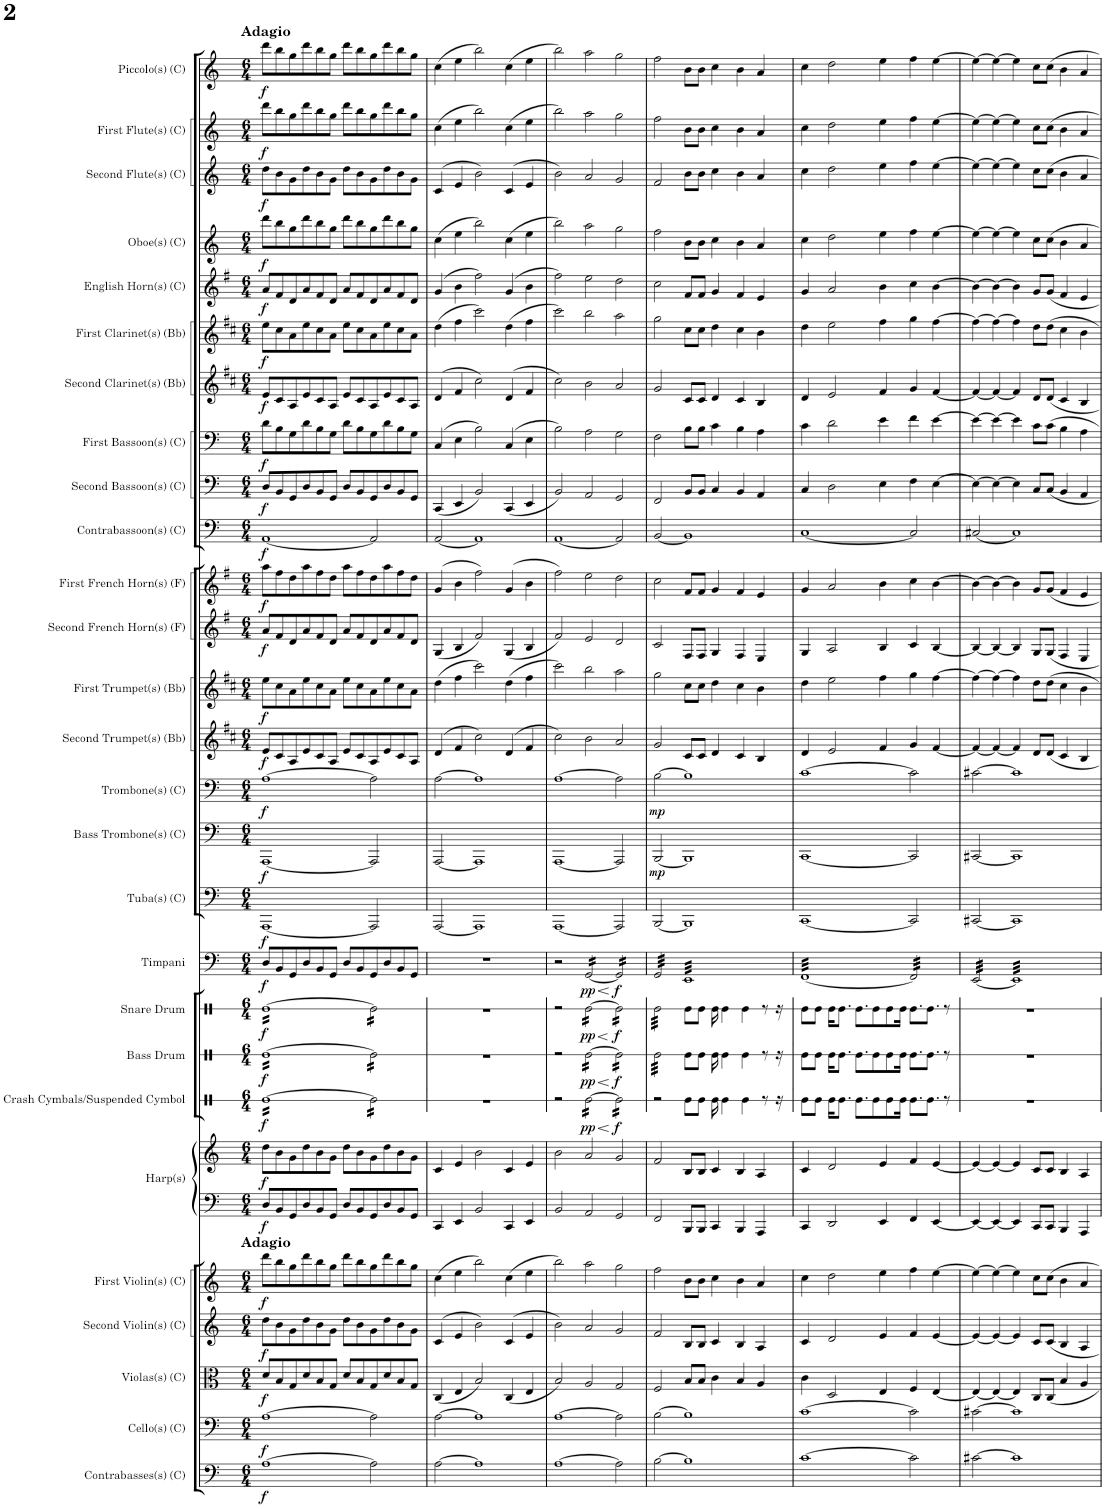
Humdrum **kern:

**kern	**dynam	**kern	**dynam	**kern	**dynam	**kern	**dynam	**kern	**dynam	**kern	**kern	**dynam	**kern	**dynam	**kern	**dynam	**kern	**dynam	**kern	**dynam	**kern	**dynam	**kern	**dynam	**kern	**dynam	**kern	**dynam	**kern	**dynam	**kern	**dynam	**kern	**dynam	**kern	**dynam	**kern	**dynam	**kern	**dynam	**kern	**dynam	**kern	**dynam	**kern	**dynam	**kern	**dynam	**kern	**dynam	**kern	**dynam	**kern	**dynam
*part27	*part27	*part26	*part26	*part25	*part25	*part24	*part24	*part23	*part23	*part22	*part22	*part22	*part21	*part21	*part20	*part20	*part19	*part19	*part18	*part18	*part17	*part17	*part16	*part16	*part15	*part15	*part14	*part14	*part13	*part13	*part12	*part12	*part11	*part11	*part10	*part10	*part9	*part9	*part8	*part8	*part7	*part7	*part6	*part6	*part5	*part5	*part4	*part4	*part3	*part3	*part2	*part2	*part1	*part1
*staff28	*staff28	*staff27	*staff27	*staff26	*staff26	*staff25	*staff25	*staff24	*staff24	*staff23	*staff22	*staff22/23	*staff21	*staff21	*staff20	*staff20	*staff19	*staff19	*staff18	*staff18	*staff17	*staff17	*staff16	*staff16	*staff15	*staff15	*staff14	*staff14	*staff13	*staff13	*staff12	*staff12	*staff11	*staff11	*staff10	*staff10	*staff9	*staff9	*staff8	*staff8	*staff7	*staff7	*staff6	*staff6	*staff5	*staff5	*staff4	*staff4	*staff3	*staff3	*staff2	*staff2	*staff1	*staff1
*I"Contrabasses(s) (C)	*	*I"Cello(s) (C)	*	*I"Violas(s) (C)	*	*I"Second Violin(s) (C)	*	*I"First Violin(s) (C)	*	*I"Harp(s)	*	*	*I"Crash Cymbals/Suspended Cymbol	*	*I"Bass Drum	*	*I"Snare Drum	*	*I"Timpani	*	*I"Tuba(s) (C)	*	*I"Bass Trombone(s) (C)	*	*I"Trombone(s) (C)	*	*I"Second Trumpet(s) (Bb)	*	*I"First Trumpet(s) (Bb)	*	*I"Second French Horn(s) (F)	*	*I"First French Horn(s) (F)	*	*I"Contrabassoon(s) (C)	*	*I"Second Bassoon(s) (C)	*	*I"First Bassoon(s) (C)	*	*I"Second Clarinet(s) (Bb)	*	*I"First Clarinet(s) (Bb)	*	*I"English Horn(s) (C)	*	*I"Oboe(s) (C)	*	*I"Second Flute(s) (C)	*	*I"First Flute(s) (C)	*	*I"Piccolo(s) (C)	*
*I'Ctrabss.	*	*I'Cllo.	*	*I'Vla.	*	*I'Snd. Vln.	*	*I'Fst. Vln.	*	*I'Hrp.	*	*	*I'Cmbls.	*	*I'Bss. Drm.	*	*I'Snr. Drm.	*	*I'Tmpni.	*	*I'Tba.	*	*I'Bss. Trmb.	*	*I'Trmb.	*	*I'Snd. Tmpt.	*	*I'Fst. Tmpt.	*	*I'Snd. F Hn.	*	*I'Fst. F Hn.	*	*I'Cbsn.	*	*I'Snd Bssn.	*	*I'Fst. Bssn.	*	*I'Snd. Clar.	*	*I'Fst. Clar.	*	*I'Eng. Hn.	*	*I'Obo.	*	*I'Snd. Flt.	*	*I'Fst. Flt.	*	*I'Picc.	*
*	*	*	*	*	*	*	*	*	*	*	*	*	*stria1	*	*stria1	*	*stria1	*	*	*	*	*	*	*	*	*	*	*	*	*	*	*	*	*	*	*	*	*	*	*	*	*	*	*	*	*	*	*	*	*	*	*	*	*
*clefF4	*	*clefF4	*	*clefC3	*	*clefG2	*	*clefG2	*	*clefF4	*clefG2	*	*clefX	*	*clefX	*	*clefX	*	*clefF4	*	*clefF4	*	*clefF4	*	*clefF4	*	*clefG2	*	*clefG2	*	*clefG2	*	*clefG2	*	*clefF4	*	*clefF4	*	*clefF4	*	*clefG2	*	*clefG2	*	*clefG2	*	*clefG2	*	*clefG2	*	*clefG2	*	*clefG2	*
*Trd7c12	*	*	*	*	*	*	*	*	*	*	*	*	*	*	*	*	*	*	*	*	*	*	*	*	*	*	*Trd1c2	*	*Trd1c2	*	*Trd4c7	*	*Trd4c7	*	*Trd7c12	*	*	*	*	*	*Trd1c2	*	*Trd1c2	*	*Trd4c7	*	*	*	*	*	*	*	*Trd-7c-12	*
*k[]	*	*k[]	*	*k[]	*	*k[]	*	*k[]	*	*k[]	*k[]	*	*k[]	*	*k[]	*	*k[]	*	*k[]	*	*k[]	*	*k[]	*	*k[]	*	*k[f#c#]	*	*k[f#c#]	*	*k[f#]	*	*k[f#]	*	*k[]	*	*k[]	*	*k[]	*	*k[f#c#]	*	*k[f#c#]	*	*k[f#]	*	*k[]	*	*k[]	*	*k[]	*	*k[]	*
*M6/4	*	*M6/4	*	*M6/4	*	*M6/4	*	*M6/4	*	*M6/4	*M6/4	*	*M6/4	*	*M6/4	*	*M6/4	*	*M6/4	*	*M6/4	*	*M6/4	*	*M6/4	*	*M6/4	*	*M6/4	*	*M6/4	*	*M6/4	*	*M6/4	*	*M6/4	*	*M6/4	*	*M6/4	*	*M6/4	*	*M6/4	*	*M6/4	*	*M6/4	*	*M6/4	*	*M6/4	*
=1	=1	=1	=1	=1	=1	=1	=1	=1	=1	=1	=1	=1	=1	=1	=1	=1	=1	=1	=1	=1	=1	=1	=1	=1	=1	=1	=1	=1	=1	=1	=1	=1	=1	=1	=1	=1	=1	=1	=1	=1	=1	=1	=1	=1	=1	=1	=1	=1	=1	=1	=1	=1	=1	=1
!	!	!	!	!	!	!	!	!	!	!	!	!	!	!	!	!	!	!	!	!	!	!	!	!	!	!	!	!	!	!	!	!	!	!	!	!	!	!	!	!	!	!	!	!	!	!	!	!	!	!	!	!	!LO:TX:a:B:t=Adagio	!
!	!	!	!	!	!	!	!	!LO:TX:a:B:t=Adagio	!	!	!	!	!	!	!	!	!	!	!	!	!	!	!	!	!	!	!	!	!	!	!	!	!	!	!	!	!	!	!	!	!	!	!	!	!	!	!	!	!	!	!	!	!	!
!	!LO:DY:b	!	!LO:DY:b	!	!LO:DY:b	!	!LO:DY:b	!	!LO:DY:b	!	!	!LO:DY:b=2	!	!	!	!	!	!	!	!	!	!	!	!	!	!	!	!	!	!	!	!	!	!	!	!	!	!	!	!	!	!	!	!	!	!	!	!	!	!	!	!	!	!
!	!	!	!	!	!	!	!	!	!	!	!	!LO:DY:n=1:b	!	!LO:DY:b	!	!LO:DY:b	!	!LO:DY:b	!	!LO:DY:b	!	!LO:DY:b	!	!LO:DY:b	!	!LO:DY:b	!	!LO:DY:b	!	!LO:DY:b	!	!LO:DY:b	!	!LO:DY:b	!	!LO:DY:b	!	!LO:DY:b	!	!LO:DY:b	!	!LO:DY:b	!	!LO:DY:b	!	!LO:DY:b	!	!LO:DY:b	!	!LO:DY:b	!	!LO:DY:b	!	!LO:DY:b
*	*	*	*	*	*	*	*	*	*	*	*	*	*tremolo	*	*	*	*	*	*	*	*	*	*	*	*	*	*	*	*	*	*	*	*	*	*	*	*	*	*	*	*	*	*	*	*	*	*	*	*	*	*	*	*	*
*	*	*	*	*	*	*	*	*	*	*	*	*	*	*	*tremolo	*	*	*	*	*	*	*	*	*	*	*	*	*	*	*	*	*	*	*	*	*	*	*	*	*	*	*	*	*	*	*	*	*	*	*	*	*	*	*
*	*	*	*	*	*	*	*	*	*	*	*	*	*	*	*	*	*tremolo	*	*	*	*	*	*	*	*	*	*	*	*	*	*	*	*	*	*	*	*	*	*	*	*	*	*	*	*	*	*	*	*	*	*	*	*	*
[1A	f	[1A	f	8d/L	f	8dd\L	f	8ddd\L	f	8D/L	8dd\L	f f	[16ReLL	f	[16ReLL	f	[16ReLL	f	8D/L	f	[1AAA	f	[1AAA	f	[1A	f	8e/L	f	8ee\L	f	8a/L	f	8aa\L	f	[1AA	f	8D/L	f	8d\L	f	8e/L	f	8ee\L	f	8a/L	f	8ddd\L	f	8dd\L	f	8ddd\L	f	8ddd\L	f
.	.	.	.	.	.	.	.	.	.	.	.	.	16Re	.	16Re	.	16Re	.	.	.	.	.	.	.	.	.	.	.	.	.	.	.	.	.	.	.	.	.	.	.	.	.	.	.	.	.	.	.	.	.	.	.	.	.
.	.	.	.	8B/	.	8b\	.	8bb\	.	8BB/	8b\	.	16Re	.	16Re	.	16Re	.	8BB/	.	.	.	.	.	.	.	8c#/	.	8cc#\	.	8f#/	.	8ff#\	.	.	.	8BB/	.	8B\	.	8c#/	.	8cc#\	.	8f#/	.	8bb\	.	8b\	.	8bb\	.	8bb\	.
.	.	.	.	.	.	.	.	.	.	.	.	.	16Re	.	16Re	.	16Re	.	.	.	.	.	.	.	.	.	.	.	.	.	.	.	.	.	.	.	.	.	.	.	.	.	.	.	.	.	.	.	.	.	.	.	.	.
.	.	.	.	8G/	.	8g\	.	8gg\	.	8GG/	8g\	.	16Re	.	16Re	.	16Re	.	8GG/	.	.	.	.	.	.	.	8A/	.	8a\	.	8d/	.	8dd\	.	.	.	8GG/	.	8G\	.	8A/	.	8a\	.	8d/	.	8gg\	.	8g\	.	8gg\	.	8gg\	.
.	.	.	.	.	.	.	.	.	.	.	.	.	16Re	.	16Re	.	16Re	.	.	.	.	.	.	.	.	.	.	.	.	.	.	.	.	.	.	.	.	.	.	.	.	.	.	.	.	.	.	.	.	.	.	.	.	.
.	.	.	.	8d/	.	8dd\	.	8ddd\	.	8D/	8dd\	.	16Re	.	16Re	.	16Re	.	8D/	.	.	.	.	.	.	.	8e/	.	8ee\	.	8a/	.	8aa\	.	.	.	8D/	.	8d\	.	8e/	.	8ee\	.	8a/	.	8ddd\	.	8dd\	.	8ddd\	.	8ddd\	.
.	.	.	.	.	.	.	.	.	.	.	.	.	16Re	.	16Re	.	16Re	.	.	.	.	.	.	.	.	.	.	.	.	.	.	.	.	.	.	.	.	.	.	.	.	.	.	.	.	.	.	.	.	.	.	.	.	.
.	.	.	.	8B/	.	8b\	.	8bb\	.	8BB/	8b\	.	16Re	.	16Re	.	16Re	.	8BB/	.	.	.	.	.	.	.	8c#/	.	8cc#\	.	8f#/	.	8ff#\	.	.	.	8BB/	.	8B\	.	8c#/	.	8cc#\	.	8f#/	.	8bb\	.	8b\	.	8bb\	.	8bb\	.
.	.	.	.	.	.	.	.	.	.	.	.	.	16Re	.	16Re	.	16Re	.	.	.	.	.	.	.	.	.	.	.	.	.	.	.	.	.	.	.	.	.	.	.	.	.	.	.	.	.	.	.	.	.	.	.	.	.
.	.	.	.	8G/J	.	8g\J	.	8gg\J	.	8GG/J	8g\J	.	16Re	.	16Re	.	16Re	.	8GG/J	.	.	.	.	.	.	.	8A/J	.	8a\J	.	8d/J	.	8dd\J	.	.	.	8GG/J	.	8G\J	.	8A/J	.	8a\J	.	8d/J	.	8gg\J	.	8g\J	.	8gg\J	.	8gg\J	.
.	.	.	.	.	.	.	.	.	.	.	.	.	16Re	.	16Re	.	16Re	.	.	.	.	.	.	.	.	.	.	.	.	.	.	.	.	.	.	.	.	.	.	.	.	.	.	.	.	.	.	.	.	.	.	.	.	.
.	.	.	.	8d/L	.	8dd\L	.	8ddd\L	.	8D/L	8dd\L	.	16Re	.	16Re	.	16Re	.	8D/L	.	.	.	.	.	.	.	8e/L	.	8ee\L	.	8a/L	.	8aa\L	.	.	.	8D/L	.	8d\L	.	8e/L	.	8ee\L	.	8a/L	.	8ddd\L	.	8dd\L	.	8ddd\L	.	8ddd\L	.
.	.	.	.	.	.	.	.	.	.	.	.	.	16Re	.	16Re	.	16Re	.	.	.	.	.	.	.	.	.	.	.	.	.	.	.	.	.	.	.	.	.	.	.	.	.	.	.	.	.	.	.	.	.	.	.	.	.
.	.	.	.	8B/	.	8b\	.	8bb\	.	8BB/	8b\	.	16Re	.	16Re	.	16Re	.	8BB/	.	.	.	.	.	.	.	8c#/	.	8cc#\	.	8f#/	.	8ff#\	.	.	.	8BB/	.	8B\	.	8c#/	.	8cc#\	.	8f#/	.	8bb\	.	8b\	.	8bb\	.	8bb\	.
.	.	.	.	.	.	.	.	.	.	.	.	.	16ReJJ	.	16ReJJ	.	16ReJJ	.	.	.	.	.	.	.	.	.	.	.	.	.	.	.	.	.	.	.	.	.	.	.	.	.	.	.	.	.	.	.	.	.	.	.	.	.
2A\]	.	2A\]	.	8G/	.	8g\	.	8gg\	.	8GG/	8g\	.	16Re\]LL	.	16Re\]LL	.	16Re\]LL	.	8GG/	.	2AAA/]	.	2AAA/]	.	2A\]	.	8A/	.	8a\	.	8d/	.	8dd\	.	2AA/]	.	8GG/	.	8G\	.	8A/	.	8a\	.	8d/	.	8gg\	.	8g\	.	8gg\	.	8gg\	.
.	.	.	.	.	.	.	.	.	.	.	.	.	16Re\	.	16Re\	.	16Re\	.	.	.	.	.	.	.	.	.	.	.	.	.	.	.	.	.	.	.	.	.	.	.	.	.	.	.	.	.	.	.	.	.	.	.	.	.
.	.	.	.	8d/	.	8dd\	.	8ddd\	.	8D/	8dd\	.	16Re\	.	16Re\	.	16Re\	.	8D/	.	.	.	.	.	.	.	8e/	.	8ee\	.	8a/	.	8aa\	.	.	.	8D/	.	8d\	.	8e/	.	8ee\	.	8a/	.	8ddd\	.	8dd\	.	8ddd\	.	8ddd\	.
.	.	.	.	.	.	.	.	.	.	.	.	.	16Re\	.	16Re\	.	16Re\	.	.	.	.	.	.	.	.	.	.	.	.	.	.	.	.	.	.	.	.	.	.	.	.	.	.	.	.	.	.	.	.	.	.	.	.	.
.	.	.	.	8B/	.	8b\	.	8bb\	.	8BB/	8b\	.	16Re\	.	16Re\	.	16Re\	.	8BB/	.	.	.	.	.	.	.	8c#/	.	8cc#\	.	8f#/	.	8ff#\	.	.	.	8BB/	.	8B\	.	8c#/	.	8cc#\	.	8f#/	.	8bb\	.	8b\	.	8bb\	.	8bb\	.
.	.	.	.	.	.	.	.	.	.	.	.	.	16Re\	.	16Re\	.	16Re\	.	.	.	.	.	.	.	.	.	.	.	.	.	.	.	.	.	.	.	.	.	.	.	.	.	.	.	.	.	.	.	.	.	.	.	.	.
.	.	.	.	8G/J	.	8g\J	.	8gg\J	.	8GG/J	8g\J	.	16Re\	.	16Re\	.	16Re\	.	8GG/J	.	.	.	.	.	.	.	8A/J	.	8a\J	.	8d/J	.	8dd\J	.	.	.	8GG/J	.	8G\J	.	8A/J	.	8a\J	.	8d/J	.	8gg\J	.	8g\J	.	8gg\J	.	8gg\J	.
.	.	.	.	.	.	.	.	.	.	.	.	.	16Re\JJ	.	16Re\JJ	.	16Re\JJ	.	.	.	.	.	.	.	.	.	.	.	.	.	.	.	.	.	.	.	.	.	.	.	.	.	.	.	.	.	.	.	.	.	.	.	.	.
=2	=2	=2	=2	=2	=2	=2	=2	=2	=2	=2	=2	=2	=2	=2	=2	=2	=2	=2	=2	=2	=2	=2	=2	=2	=2	=2	=2	=2	=2	=2	=2	=2	=2	=2	=2	=2	=2	=2	=2	=2	=2	=2	=2	=2	=2	=2	=2	=2	=2	=2	=2	=2	=2	=2
[2A\	.	[2A\	.	(4C/	.	(4c/	.	(4cc\	.	4CC/	4c/	.	1.r	.	1.r	.	1.r	.	1.r	.	[2AAA/	.	[2AAA/	.	[2A\	.	(4d/	.	(4dd\	.	(4G/	.	(4g/	.	[2AA/	.	(4CC/	.	(4C/	.	(4d/	.	(4dd\	.	(4g/	.	(4cc\	.	(4c/	.	(4cc\	.	(4cc\	.
.	.	.	.	4E/	.	4e/	.	4ee\	.	4EE/	4e/	.	.	.	.	.	.	.	.	.	.	.	.	.	.	.	4f#/	.	4ff#\	.	4B/	.	4b\	.	.	.	4EE/	.	4E\	.	4f#/	.	4ff#\	.	4b\	.	4ee\	.	4e/	.	4ee\	.	4ee\	.
1A]	.	1A]	.	2B/)	.	2b\)	.	2bb\)	.	2BB/	2b\	.	.	.	.	.	.	.	.	.	1AAA]	.	1AAA]	.	1A]	.	2cc#\)	.	2ccc#\)	.	2f#/)	.	2ff#\)	.	1AA]	.	2BB/)	.	2B\)	.	2cc#\)	.	2ccc#\)	.	2ff#\)	.	2bb\)	.	2b\)	.	2bb\)	.	2bb\)	.
.	.	.	.	(4C/	.	(4c/	.	(4cc\	.	4CC/	4c/	.	.	.	.	.	.	.	.	.	.	.	.	.	.	.	(4d/	.	(4dd\	.	(4G/	.	(4g/	.	.	.	(4CC/	.	(4C/	.	(4d/	.	(4dd\	.	(4g/	.	(4cc\	.	(4c/	.	(4cc\	.	(4cc\	.
.	.	.	.	4E/	.	4e/	.	4ee\	.	4EE/	4e/	.	.	.	.	.	.	.	.	.	.	.	.	.	.	.	4f#/	.	4ff#\	.	4B/	.	4b\	.	.	.	4EE/	.	4E\	.	4f#/	.	4ff#\	.	4b\	.	4ee\	.	4e/	.	4ee\	.	4ee\	.
=3	=3	=3	=3	=3	=3	=3	=3	=3	=3	=3	=3	=3	=3	=3	=3	=3	=3	=3	=3	=3	=3	=3	=3	=3	=3	=3	=3	=3	=3	=3	=3	=3	=3	=3	=3	=3	=3	=3	=3	=3	=3	=3	=3	=3	=3	=3	=3	=3	=3	=3	=3	=3	=3	=3
[1A	.	[1A	.	2B/)	.	2b\)	.	2bb\)	.	2BB/	2b\	.	2r	.	2r	.	2r	.	2r	.	[1AAA	.	[1AAA	.	[1A	.	2cc#\)	.	2ccc#\)	.	2f#/)	.	2ff#\)	.	[1AA	.	2BB/)	.	2B\)	.	2cc#\)	.	2ccc#\)	.	2ff#\)	.	2bb\)	.	2b\)	.	2bb\)	.	2bb\)	.
!	!	!	!	!	!	!	!	!	!	!	!	!	!	!LO:HP:b	!	!LO:HP:b	!	!LO:HP:b	!	!LO:HP:b	!	!	!	!	!	!	!	!	!	!	!	!	!	!	!	!	!	!	!	!	!	!	!	!	!	!	!	!	!	!	!	!	!	!
!	!	!	!	!	!	!	!	!	!	!	!	!	!	!LO:DY:n=1:b	!	!LO:DY:n=1:b	!	!LO:DY:n=1:b	!	!LO:DY:n=1:b	!	!	!	!	!	!	!	!	!	!	!	!	!	!	!	!	!	!	!	!	!	!	!	!	!	!	!	!	!	!	!	!	!	!
*	*	*	*	*	*	*	*	*	*	*	*	*	*	*	*	*	*	*	*tremolo	*	*	*	*	*	*	*	*	*	*	*	*	*	*	*	*	*	*	*	*	*	*	*	*	*	*	*	*	*	*	*	*	*	*	*
.	.	.	.	2A/	.	2a/	.	2aa\	.	2AA/	2a/	.	[16Re\LL	< pp	[16Re\LL	< pp	[16Re\LL	< pp	[16GG/LL	< pp	.	.	.	.	.	.	2b\	.	2bb\	.	2e/	.	2ee\	.	.	.	2AA/	.	2A\	.	2b\	.	2bb\	.	2ee\	.	2aa\	.	2a/	.	2aa\	.	2aa\	.
.	.	.	.	.	.	.	.	.	.	.	.	.	16Re\	.	16Re\	.	16Re\	.	16GG/	.	.	.	.	.	.	.	.	.	.	.	.	.	.	.	.	.	.	.	.	.	.	.	.	.	.	.	.	.	.	.	.	.	.	.
.	.	.	.	.	.	.	.	.	.	.	.	.	16Re\	.	16Re\	.	16Re\	.	16GG/	.	.	.	.	.	.	.	.	.	.	.	.	.	.	.	.	.	.	.	.	.	.	.	.	.	.	.	.	.	.	.	.	.	.	.
.	.	.	.	.	.	.	.	.	.	.	.	.	16Re\	.	16Re\	.	16Re\	.	16GG/	.	.	.	.	.	.	.	.	.	.	.	.	.	.	.	.	.	.	.	.	.	.	.	.	.	.	.	.	.	.	.	.	.	.	.
.	.	.	.	.	.	.	.	.	.	.	.	.	16Re\	.	16Re\	.	16Re\	.	16GG/	.	.	.	.	.	.	.	.	.	.	.	.	.	.	.	.	.	.	.	.	.	.	.	.	.	.	.	.	.	.	.	.	.	.	.
.	.	.	.	.	.	.	.	.	.	.	.	.	16Re\	.	16Re\	.	16Re\	.	16GG/	.	.	.	.	.	.	.	.	.	.	.	.	.	.	.	.	.	.	.	.	.	.	.	.	.	.	.	.	.	.	.	.	.	.	.
.	.	.	.	.	.	.	.	.	.	.	.	.	16Re\	.	16Re\	.	16Re\	.	16GG/	.	.	.	.	.	.	.	.	.	.	.	.	.	.	.	.	.	.	.	.	.	.	.	.	.	.	.	.	.	.	.	.	.	.	.
.	.	.	.	.	.	.	.	.	.	.	.	.	16Re\JJ	.	16Re\JJ	.	16Re\JJ	.	16GG/JJ	.	.	.	.	.	.	.	.	.	.	.	.	.	.	.	.	.	.	.	.	.	.	.	.	.	.	.	.	.	.	.	.	.	.	.
!	!	!	!	!	!	!	!	!	!	!	!	!	!	!LO:DY:n=2:b	!	!LO:DY:n=2:b	!	!LO:DY:n=2:b	!	!LO:DY:n=2:b	!	!	!	!	!	!	!	!	!	!	!	!	!	!	!	!	!	!	!	!	!	!	!	!	!	!	!	!	!	!	!	!	!	!
2A\]	.	2A\]	.	2G/	.	2g/	.	2gg\	.	2GG/	2g/	.	16Re\]LL	[ f	16Re\]LL	[ f	16Re\]LL	[ f	16GG/]LL	[ f	2AAA/]	.	2AAA/]	.	2A\]	.	2a/	.	2aa\	.	2d/	.	2dd\	.	2AA/]	.	2GG/	.	2G\	.	2a/	.	2aa\	.	2dd\	.	2gg\	.	2g/	.	2gg\	.	2gg\	.
.	.	.	.	.	.	.	.	.	.	.	.	.	16Re\	.	16Re\	.	16Re\	.	16GG/	.	.	.	.	.	.	.	.	.	.	.	.	.	.	.	.	.	.	.	.	.	.	.	.	.	.	.	.	.	.	.	.	.	.	.
.	.	.	.	.	.	.	.	.	.	.	.	.	16Re\	.	16Re\	.	16Re\	.	16GG/	.	.	.	.	.	.	.	.	.	.	.	.	.	.	.	.	.	.	.	.	.	.	.	.	.	.	.	.	.	.	.	.	.	.	.
.	.	.	.	.	.	.	.	.	.	.	.	.	16Re\	.	16Re\	.	16Re\	.	16GG/	.	.	.	.	.	.	.	.	.	.	.	.	.	.	.	.	.	.	.	.	.	.	.	.	.	.	.	.	.	.	.	.	.	.	.
.	.	.	.	.	.	.	.	.	.	.	.	.	16Re\	.	16Re\	.	16Re\	.	16GG/	.	.	.	.	.	.	.	.	.	.	.	.	.	.	.	.	.	.	.	.	.	.	.	.	.	.	.	.	.	.	.	.	.	.	.
.	.	.	.	.	.	.	.	.	.	.	.	.	16Re\	.	16Re\	.	16Re\	.	16GG/	.	.	.	.	.	.	.	.	.	.	.	.	.	.	.	.	.	.	.	.	.	.	.	.	.	.	.	.	.	.	.	.	.	.	.
.	.	.	.	.	.	.	.	.	.	.	.	.	16Re\	.	16Re\	.	16Re\	.	16GG/	.	.	.	.	.	.	.	.	.	.	.	.	.	.	.	.	.	.	.	.	.	.	.	.	.	.	.	.	.	.	.	.	.	.	.
.	.	.	.	.	.	.	.	.	.	.	.	.	16Re\JJ	.	16Re\JJ	.	16Re\JJ	.	16GG/JJ	.	.	.	.	.	.	.	.	.	.	.	.	.	.	.	.	.	.	.	.	.	.	.	.	.	.	.	.	.	.	.	.	.	.	.
*	*	*	*	*	*	*	*	*	*	*	*	*	*Xtremolo	*	*	*	*	*	*	*	*	*	*	*	*	*	*	*	*	*	*	*	*	*	*	*	*	*	*	*	*	*	*	*	*	*	*	*	*	*	*	*	*	*
=4	=4	=4	=4	=4	=4	=4	=4	=4	=4	=4	=4	=4	=4	=4	=4	=4	=4	=4	=4	=4	=4	=4	=4	=4	=4	=4	=4	=4	=4	=4	=4	=4	=4	=4	=4	=4	=4	=4	=4	=4	=4	=4	=4	=4	=4	=4	=4	=4	=4	=4	=4	=4	=4	=4
!	!	!	!	!	!	!	!	!	!	!	!	!	!	!	!	!	!	!	!	!	!	!	!	!LO:DY:b	!	!LO:DY:b	!	!	!	!	!	!	!	!	!	!	!	!	!	!	!	!	!	!	!	!	!	!	!	!	!	!	!	!
[2B\	.	[2B\	.	2F/	.	2f/	.	2ff\	.	2FF/	2f/	.	2r	.	32Re\LLL	.	32Re\LLL	.	32GG/LLL	.	[2BBB/	.	[2BBB/	mp	[2B\	mp	2g/	.	2gg\	.	2c/	.	2cc\	.	[2BB/	.	2FF/	.	2F\	.	2g/	.	2gg\	.	2cc\	.	2ff\	.	2f/	.	2ff\	.	2ff\	.
.	.	.	.	.	.	.	.	.	.	.	.	.	.	.	32Re\	.	32Re\	.	32GG/	.	.	.	.	.	.	.	.	.	.	.	.	.	.	.	.	.	.	.	.	.	.	.	.	.	.	.	.	.	.	.	.	.	.	.
.	.	.	.	.	.	.	.	.	.	.	.	.	.	.	32Re\	.	32Re\	.	32GG/	.	.	.	.	.	.	.	.	.	.	.	.	.	.	.	.	.	.	.	.	.	.	.	.	.	.	.	.	.	.	.	.	.	.	.
.	.	.	.	.	.	.	.	.	.	.	.	.	.	.	32Re\	.	32Re\	.	32GG/	.	.	.	.	.	.	.	.	.	.	.	.	.	.	.	.	.	.	.	.	.	.	.	.	.	.	.	.	.	.	.	.	.	.	.
.	.	.	.	.	.	.	.	.	.	.	.	.	.	.	32Re\	.	32Re\	.	32GG/	.	.	.	.	.	.	.	.	.	.	.	.	.	.	.	.	.	.	.	.	.	.	.	.	.	.	.	.	.	.	.	.	.	.	.
.	.	.	.	.	.	.	.	.	.	.	.	.	.	.	32Re\	.	32Re\	.	32GG/	.	.	.	.	.	.	.	.	.	.	.	.	.	.	.	.	.	.	.	.	.	.	.	.	.	.	.	.	.	.	.	.	.	.	.
.	.	.	.	.	.	.	.	.	.	.	.	.	.	.	32Re\	.	32Re\	.	32GG/	.	.	.	.	.	.	.	.	.	.	.	.	.	.	.	.	.	.	.	.	.	.	.	.	.	.	.	.	.	.	.	.	.	.	.
.	.	.	.	.	.	.	.	.	.	.	.	.	.	.	32Re\	.	32Re\	.	32GG/	.	.	.	.	.	.	.	.	.	.	.	.	.	.	.	.	.	.	.	.	.	.	.	.	.	.	.	.	.	.	.	.	.	.	.
.	.	.	.	.	.	.	.	.	.	.	.	.	.	.	32Re\	.	32Re\	.	32GG/	.	.	.	.	.	.	.	.	.	.	.	.	.	.	.	.	.	.	.	.	.	.	.	.	.	.	.	.	.	.	.	.	.	.	.
.	.	.	.	.	.	.	.	.	.	.	.	.	.	.	32Re\	.	32Re\	.	32GG/	.	.	.	.	.	.	.	.	.	.	.	.	.	.	.	.	.	.	.	.	.	.	.	.	.	.	.	.	.	.	.	.	.	.	.
.	.	.	.	.	.	.	.	.	.	.	.	.	.	.	32Re\	.	32Re\	.	32GG/	.	.	.	.	.	.	.	.	.	.	.	.	.	.	.	.	.	.	.	.	.	.	.	.	.	.	.	.	.	.	.	.	.	.	.
.	.	.	.	.	.	.	.	.	.	.	.	.	.	.	32Re\	.	32Re\	.	32GG/	.	.	.	.	.	.	.	.	.	.	.	.	.	.	.	.	.	.	.	.	.	.	.	.	.	.	.	.	.	.	.	.	.	.	.
.	.	.	.	.	.	.	.	.	.	.	.	.	.	.	32Re\	.	32Re\	.	32GG/	.	.	.	.	.	.	.	.	.	.	.	.	.	.	.	.	.	.	.	.	.	.	.	.	.	.	.	.	.	.	.	.	.	.	.
.	.	.	.	.	.	.	.	.	.	.	.	.	.	.	32Re\	.	32Re\	.	32GG/	.	.	.	.	.	.	.	.	.	.	.	.	.	.	.	.	.	.	.	.	.	.	.	.	.	.	.	.	.	.	.	.	.	.	.
.	.	.	.	.	.	.	.	.	.	.	.	.	.	.	32Re\	.	32Re\	.	32GG/	.	.	.	.	.	.	.	.	.	.	.	.	.	.	.	.	.	.	.	.	.	.	.	.	.	.	.	.	.	.	.	.	.	.	.
.	.	.	.	.	.	.	.	.	.	.	.	.	.	.	32Re\JJJ	.	32Re\JJJ	.	32GG/JJJ	.	.	.	.	.	.	.	.	.	.	.	.	.	.	.	.	.	.	.	.	.	.	.	.	.	.	.	.	.	.	.	.	.	.	.
*	*	*	*	*	*	*	*	*	*	*	*	*	*	*	*	*	*Xtremolo	*	*	*	*	*	*	*	*	*	*	*	*	*	*	*	*	*	*	*	*	*	*	*	*	*	*	*	*	*	*	*	*	*	*	*	*	*
*	*	*	*	*	*	*	*	*	*	*	*	*	*	*	*Xtremolo	*	*	*	*	*	*	*	*	*	*	*	*	*	*	*	*	*	*	*	*	*	*	*	*	*	*	*	*	*	*	*	*	*	*	*	*	*	*	*
1B]	.	1B]	.	8B/L	.	8B/L	.	8b\L	.	8BBB/L	8B/L	.	8Re\L	.	8Re\L	.	8Re\L	.	32EELLL	.	1BBB]	.	1BBB]	.	1B]	.	8c#/L	.	8cc#\L	.	8F#/L	.	8f#/L	.	1BB]	.	8BB/L	.	8B\L	.	8c#/L	.	8cc#\L	.	8f#/L	.	8b\L	.	8b\L	.	8b\L	.	8b\L	.
.	.	.	.	.	.	.	.	.	.	.	.	.	.	.	.	.	.	.	32EE	.	.	.	.	.	.	.	.	.	.	.	.	.	.	.	.	.	.	.	.	.	.	.	.	.	.	.	.	.	.	.	.	.	.	.
.	.	.	.	.	.	.	.	.	.	.	.	.	.	.	.	.	.	.	32EE	.	.	.	.	.	.	.	.	.	.	.	.	.	.	.	.	.	.	.	.	.	.	.	.	.	.	.	.	.	.	.	.	.	.	.
.	.	.	.	.	.	.	.	.	.	.	.	.	.	.	.	.	.	.	32EE	.	.	.	.	.	.	.	.	.	.	.	.	.	.	.	.	.	.	.	.	.	.	.	.	.	.	.	.	.	.	.	.	.	.	.
.	.	.	.	8B/J	.	8B/J	.	8b\J	.	8BBB/J	8B/J	.	8Re\J	.	8Re\J	.	8Re\J	.	32EE	.	.	.	.	.	.	.	8c#/J	.	8cc#\J	.	8F#/J	.	8f#/J	.	.	.	8BB/J	.	8B\J	.	8c#/J	.	8cc#\J	.	8f#/J	.	8b\J	.	8b\J	.	8b\J	.	8b\J	.
.	.	.	.	.	.	.	.	.	.	.	.	.	.	.	.	.	.	.	32EE	.	.	.	.	.	.	.	.	.	.	.	.	.	.	.	.	.	.	.	.	.	.	.	.	.	.	.	.	.	.	.	.	.	.	.
.	.	.	.	.	.	.	.	.	.	.	.	.	.	.	.	.	.	.	32EE	.	.	.	.	.	.	.	.	.	.	.	.	.	.	.	.	.	.	.	.	.	.	.	.	.	.	.	.	.	.	.	.	.	.	.
.	.	.	.	.	.	.	.	.	.	.	.	.	.	.	.	.	.	.	32EE	.	.	.	.	.	.	.	.	.	.	.	.	.	.	.	.	.	.	.	.	.	.	.	.	.	.	.	.	.	.	.	.	.	.	.
.	.	.	.	4c\	.	4c/	.	4cc\	.	4CC/	4c/	.	16Re\	.	16Re\	.	16Re\	.	32EE	.	.	.	.	.	.	.	4d/	.	4dd\	.	4G/	.	4g/	.	.	.	4C/	.	4c\	.	4d/	.	4dd\	.	4g/	.	4cc\	.	4cc\	.	4cc\	.	4cc\	.
.	.	.	.	.	.	.	.	.	.	.	.	.	.	.	.	.	.	.	32EE	.	.	.	.	.	.	.	.	.	.	.	.	.	.	.	.	.	.	.	.	.	.	.	.	.	.	.	.	.	.	.	.	.	.	.
.	.	.	.	.	.	.	.	.	.	.	.	.	4Re\	.	4Re\	.	4Re\	.	32EE	.	.	.	.	.	.	.	.	.	.	.	.	.	.	.	.	.	.	.	.	.	.	.	.	.	.	.	.	.	.	.	.	.	.	.
.	.	.	.	.	.	.	.	.	.	.	.	.	.	.	.	.	.	.	32EE	.	.	.	.	.	.	.	.	.	.	.	.	.	.	.	.	.	.	.	.	.	.	.	.	.	.	.	.	.	.	.	.	.	.	.
.	.	.	.	.	.	.	.	.	.	.	.	.	.	.	.	.	.	.	32EE	.	.	.	.	.	.	.	.	.	.	.	.	.	.	.	.	.	.	.	.	.	.	.	.	.	.	.	.	.	.	.	.	.	.	.
.	.	.	.	.	.	.	.	.	.	.	.	.	.	.	.	.	.	.	32EE	.	.	.	.	.	.	.	.	.	.	.	.	.	.	.	.	.	.	.	.	.	.	.	.	.	.	.	.	.	.	.	.	.	.	.
.	.	.	.	.	.	.	.	.	.	.	.	.	.	.	.	.	.	.	32EE	.	.	.	.	.	.	.	.	.	.	.	.	.	.	.	.	.	.	.	.	.	.	.	.	.	.	.	.	.	.	.	.	.	.	.
.	.	.	.	.	.	.	.	.	.	.	.	.	.	.	.	.	.	.	32EE	.	.	.	.	.	.	.	.	.	.	.	.	.	.	.	.	.	.	.	.	.	.	.	.	.	.	.	.	.	.	.	.	.	.	.
.	.	.	.	4B/	.	4B/	.	4b\	.	4BBB/	4B/	.	.	.	.	.	.	.	32EE	.	.	.	.	.	.	.	4c#/	.	4cc#\	.	4F#/	.	4f#/	.	.	.	4BB/	.	4B\	.	4c#/	.	4cc#\	.	4f#/	.	4b\	.	4b\	.	4b\	.	4b\	.
.	.	.	.	.	.	.	.	.	.	.	.	.	.	.	.	.	.	.	32EE	.	.	.	.	.	.	.	.	.	.	.	.	.	.	.	.	.	.	.	.	.	.	.	.	.	.	.	.	.	.	.	.	.	.	.
.	.	.	.	.	.	.	.	.	.	.	.	.	4Re\	.	4Re\	.	4Re\	.	32EE	.	.	.	.	.	.	.	.	.	.	.	.	.	.	.	.	.	.	.	.	.	.	.	.	.	.	.	.	.	.	.	.	.	.	.
.	.	.	.	.	.	.	.	.	.	.	.	.	.	.	.	.	.	.	32EE	.	.	.	.	.	.	.	.	.	.	.	.	.	.	.	.	.	.	.	.	.	.	.	.	.	.	.	.	.	.	.	.	.	.	.
.	.	.	.	.	.	.	.	.	.	.	.	.	.	.	.	.	.	.	32EE	.	.	.	.	.	.	.	.	.	.	.	.	.	.	.	.	.	.	.	.	.	.	.	.	.	.	.	.	.	.	.	.	.	.	.
.	.	.	.	.	.	.	.	.	.	.	.	.	.	.	.	.	.	.	32EE	.	.	.	.	.	.	.	.	.	.	.	.	.	.	.	.	.	.	.	.	.	.	.	.	.	.	.	.	.	.	.	.	.	.	.
.	.	.	.	.	.	.	.	.	.	.	.	.	.	.	.	.	.	.	32EE	.	.	.	.	.	.	.	.	.	.	.	.	.	.	.	.	.	.	.	.	.	.	.	.	.	.	.	.	.	.	.	.	.	.	.
.	.	.	.	.	.	.	.	.	.	.	.	.	.	.	.	.	.	.	32EE	.	.	.	.	.	.	.	.	.	.	.	.	.	.	.	.	.	.	.	.	.	.	.	.	.	.	.	.	.	.	.	.	.	.	.
.	.	.	.	4A/	.	4A/	.	4a/	.	4AAA/	4A/	.	.	.	.	.	.	.	32EE	.	.	.	.	.	.	.	4B/	.	4b\	.	4E/	.	4e/	.	.	.	4AA/	.	4A\	.	4B/	.	4b\	.	4e/	.	4a/	.	4a/	.	4a/	.	4a/	.
.	.	.	.	.	.	.	.	.	.	.	.	.	.	.	.	.	.	.	32EE	.	.	.	.	.	.	.	.	.	.	.	.	.	.	.	.	.	.	.	.	.	.	.	.	.	.	.	.	.	.	.	.	.	.	.
.	.	.	.	.	.	.	.	.	.	.	.	.	8r	.	8r	.	8r	.	32EE	.	.	.	.	.	.	.	.	.	.	.	.	.	.	.	.	.	.	.	.	.	.	.	.	.	.	.	.	.	.	.	.	.	.	.
.	.	.	.	.	.	.	.	.	.	.	.	.	.	.	.	.	.	.	32EE	.	.	.	.	.	.	.	.	.	.	.	.	.	.	.	.	.	.	.	.	.	.	.	.	.	.	.	.	.	.	.	.	.	.	.
.	.	.	.	.	.	.	.	.	.	.	.	.	.	.	.	.	.	.	32EE	.	.	.	.	.	.	.	.	.	.	.	.	.	.	.	.	.	.	.	.	.	.	.	.	.	.	.	.	.	.	.	.	.	.	.
.	.	.	.	.	.	.	.	.	.	.	.	.	.	.	.	.	.	.	32EE	.	.	.	.	.	.	.	.	.	.	.	.	.	.	.	.	.	.	.	.	.	.	.	.	.	.	.	.	.	.	.	.	.	.	.
.	.	.	.	.	.	.	.	.	.	.	.	.	16r	.	16r	.	16r	.	32EE	.	.	.	.	.	.	.	.	.	.	.	.	.	.	.	.	.	.	.	.	.	.	.	.	.	.	.	.	.	.	.	.	.	.	.
.	.	.	.	.	.	.	.	.	.	.	.	.	.	.	.	.	.	.	32EEJJJ	.	.	.	.	.	.	.	.	.	.	.	.	.	.	.	.	.	.	.	.	.	.	.	.	.	.	.	.	.	.	.	.	.	.	.
=5	=5	=5	=5	=5	=5	=5	=5	=5	=5	=5	=5	=5	=5	=5	=5	=5	=5	=5	=5	=5	=5	=5	=5	=5	=5	=5	=5	=5	=5	=5	=5	=5	=5	=5	=5	=5	=5	=5	=5	=5	=5	=5	=5	=5	=5	=5	=5	=5	=5	=5	=5	=5	=5	=5
[1c	.	[1c	.	4c\	.	4c/	.	4cc\	.	4CC/	4c/	.	8Re\L	.	8Re\L	.	8Re\L	.	[32FFLLL	.	[1CC	.	[1CC	.	[1c	.	4d/	.	4dd\	.	4G/	.	4g/	.	[1C	.	4C/	.	4c\	.	4d/	.	4dd\	.	4g/	.	4cc\	.	4cc\	.	4cc\	.	4cc\	.
.	.	.	.	.	.	.	.	.	.	.	.	.	.	.	.	.	.	.	32FF	.	.	.	.	.	.	.	.	.	.	.	.	.	.	.	.	.	.	.	.	.	.	.	.	.	.	.	.	.	.	.	.	.	.	.
.	.	.	.	.	.	.	.	.	.	.	.	.	.	.	.	.	.	.	32FF	.	.	.	.	.	.	.	.	.	.	.	.	.	.	.	.	.	.	.	.	.	.	.	.	.	.	.	.	.	.	.	.	.	.	.
.	.	.	.	.	.	.	.	.	.	.	.	.	.	.	.	.	.	.	32FF	.	.	.	.	.	.	.	.	.	.	.	.	.	.	.	.	.	.	.	.	.	.	.	.	.	.	.	.	.	.	.	.	.	.	.
.	.	.	.	.	.	.	.	.	.	.	.	.	8Re\J	.	8Re\J	.	8Re\J	.	32FF	.	.	.	.	.	.	.	.	.	.	.	.	.	.	.	.	.	.	.	.	.	.	.	.	.	.	.	.	.	.	.	.	.	.	.
.	.	.	.	.	.	.	.	.	.	.	.	.	.	.	.	.	.	.	32FF	.	.	.	.	.	.	.	.	.	.	.	.	.	.	.	.	.	.	.	.	.	.	.	.	.	.	.	.	.	.	.	.	.	.	.
.	.	.	.	.	.	.	.	.	.	.	.	.	.	.	.	.	.	.	32FF	.	.	.	.	.	.	.	.	.	.	.	.	.	.	.	.	.	.	.	.	.	.	.	.	.	.	.	.	.	.	.	.	.	.	.
.	.	.	.	.	.	.	.	.	.	.	.	.	.	.	.	.	.	.	32FF	.	.	.	.	.	.	.	.	.	.	.	.	.	.	.	.	.	.	.	.	.	.	.	.	.	.	.	.	.	.	.	.	.	.	.
.	.	.	.	2D/	.	2d/	.	2dd\	.	2DD/	2d/	.	16Re\KL	.	16Re\KL	.	16Re\KL	.	32FF	.	.	.	.	.	.	.	2e/	.	2ee\	.	2A/	.	2a/	.	.	.	2D\	.	2d\	.	2e/	.	2ee\	.	2a/	.	2dd\	.	2dd\	.	2dd\	.	2dd\	.
.	.	.	.	.	.	.	.	.	.	.	.	.	.	.	.	.	.	.	32FF	.	.	.	.	.	.	.	.	.	.	.	.	.	.	.	.	.	.	.	.	.	.	.	.	.	.	.	.	.	.	.	.	.	.	.
.	.	.	.	.	.	.	.	.	.	.	.	.	8.Re\J	.	8.Re\J	.	8.Re\J	.	32FF	.	.	.	.	.	.	.	.	.	.	.	.	.	.	.	.	.	.	.	.	.	.	.	.	.	.	.	.	.	.	.	.	.	.	.
.	.	.	.	.	.	.	.	.	.	.	.	.	.	.	.	.	.	.	32FF	.	.	.	.	.	.	.	.	.	.	.	.	.	.	.	.	.	.	.	.	.	.	.	.	.	.	.	.	.	.	.	.	.	.	.
.	.	.	.	.	.	.	.	.	.	.	.	.	.	.	.	.	.	.	32FF	.	.	.	.	.	.	.	.	.	.	.	.	.	.	.	.	.	.	.	.	.	.	.	.	.	.	.	.	.	.	.	.	.	.	.
.	.	.	.	.	.	.	.	.	.	.	.	.	.	.	.	.	.	.	32FF	.	.	.	.	.	.	.	.	.	.	.	.	.	.	.	.	.	.	.	.	.	.	.	.	.	.	.	.	.	.	.	.	.	.	.
.	.	.	.	.	.	.	.	.	.	.	.	.	.	.	.	.	.	.	32FF	.	.	.	.	.	.	.	.	.	.	.	.	.	.	.	.	.	.	.	.	.	.	.	.	.	.	.	.	.	.	.	.	.	.	.
.	.	.	.	.	.	.	.	.	.	.	.	.	.	.	.	.	.	.	32FF	.	.	.	.	.	.	.	.	.	.	.	.	.	.	.	.	.	.	.	.	.	.	.	.	.	.	.	.	.	.	.	.	.	.	.
.	.	.	.	.	.	.	.	.	.	.	.	.	8.Re\L	.	8.Re\L	.	8.Re\L	.	32FF	.	.	.	.	.	.	.	.	.	.	.	.	.	.	.	.	.	.	.	.	.	.	.	.	.	.	.	.	.	.	.	.	.	.	.
.	.	.	.	.	.	.	.	.	.	.	.	.	.	.	.	.	.	.	32FF	.	.	.	.	.	.	.	.	.	.	.	.	.	.	.	.	.	.	.	.	.	.	.	.	.	.	.	.	.	.	.	.	.	.	.
.	.	.	.	.	.	.	.	.	.	.	.	.	.	.	.	.	.	.	32FF	.	.	.	.	.	.	.	.	.	.	.	.	.	.	.	.	.	.	.	.	.	.	.	.	.	.	.	.	.	.	.	.	.	.	.
.	.	.	.	.	.	.	.	.	.	.	.	.	.	.	.	.	.	.	32FF	.	.	.	.	.	.	.	.	.	.	.	.	.	.	.	.	.	.	.	.	.	.	.	.	.	.	.	.	.	.	.	.	.	.	.
.	.	.	.	.	.	.	.	.	.	.	.	.	.	.	.	.	.	.	32FF	.	.	.	.	.	.	.	.	.	.	.	.	.	.	.	.	.	.	.	.	.	.	.	.	.	.	.	.	.	.	.	.	.	.	.
.	.	.	.	.	.	.	.	.	.	.	.	.	.	.	.	.	.	.	32FF	.	.	.	.	.	.	.	.	.	.	.	.	.	.	.	.	.	.	.	.	.	.	.	.	.	.	.	.	.	.	.	.	.	.	.
.	.	.	.	.	.	.	.	.	.	.	.	.	8Re\	.	8Re\	.	8Re\	.	32FF	.	.	.	.	.	.	.	.	.	.	.	.	.	.	.	.	.	.	.	.	.	.	.	.	.	.	.	.	.	.	.	.	.	.	.
.	.	.	.	.	.	.	.	.	.	.	.	.	.	.	.	.	.	.	32FF	.	.	.	.	.	.	.	.	.	.	.	.	.	.	.	.	.	.	.	.	.	.	.	.	.	.	.	.	.	.	.	.	.	.	.
.	.	.	.	4E/	.	4e/	.	4ee\	.	4EE/	4e/	.	.	.	.	.	.	.	32FF	.	.	.	.	.	.	.	4f#/	.	4ff#\	.	4B/	.	4b\	.	.	.	4E\	.	4e\	.	4f#/	.	4ff#\	.	4b\	.	4ee\	.	4ee\	.	4ee\	.	4ee\	.
.	.	.	.	.	.	.	.	.	.	.	.	.	.	.	.	.	.	.	32FF	.	.	.	.	.	.	.	.	.	.	.	.	.	.	.	.	.	.	.	.	.	.	.	.	.	.	.	.	.	.	.	.	.	.	.
.	.	.	.	.	.	.	.	.	.	.	.	.	8Re\	.	8Re\	.	8Re\	.	32FF	.	.	.	.	.	.	.	.	.	.	.	.	.	.	.	.	.	.	.	.	.	.	.	.	.	.	.	.	.	.	.	.	.	.	.
.	.	.	.	.	.	.	.	.	.	.	.	.	.	.	.	.	.	.	32FF	.	.	.	.	.	.	.	.	.	.	.	.	.	.	.	.	.	.	.	.	.	.	.	.	.	.	.	.	.	.	.	.	.	.	.
.	.	.	.	.	.	.	.	.	.	.	.	.	.	.	.	.	.	.	32FF	.	.	.	.	.	.	.	.	.	.	.	.	.	.	.	.	.	.	.	.	.	.	.	.	.	.	.	.	.	.	.	.	.	.	.
.	.	.	.	.	.	.	.	.	.	.	.	.	.	.	.	.	.	.	32FF	.	.	.	.	.	.	.	.	.	.	.	.	.	.	.	.	.	.	.	.	.	.	.	.	.	.	.	.	.	.	.	.	.	.	.
.	.	.	.	.	.	.	.	.	.	.	.	.	16Re\Jk	.	16Re\Jk	.	16Re\Jk	.	32FF	.	.	.	.	.	.	.	.	.	.	.	.	.	.	.	.	.	.	.	.	.	.	.	.	.	.	.	.	.	.	.	.	.	.	.
.	.	.	.	.	.	.	.	.	.	.	.	.	.	.	.	.	.	.	32FFJJJ	.	.	.	.	.	.	.	.	.	.	.	.	.	.	.	.	.	.	.	.	.	.	.	.	.	.	.	.	.	.	.	.	.	.	.
2c\]	.	2c\]	.	4F/	.	4f/	.	4ff\	.	4FF/	4f/	.	8.Re\L	.	8.Re\L	.	8.Re\L	.	32FF/]LLL	.	2CC/]	.	2CC/]	.	2c\]	.	4g/	.	4gg\	.	4c/	.	4cc\	.	2C/]	.	4F\	.	4f\	.	4g/	.	4gg\	.	4cc\	.	4ff\	.	4ff\	.	4ff\	.	4ff\	.
.	.	.	.	.	.	.	.	.	.	.	.	.	.	.	.	.	.	.	32FF/	.	.	.	.	.	.	.	.	.	.	.	.	.	.	.	.	.	.	.	.	.	.	.	.	.	.	.	.	.	.	.	.	.	.	.
.	.	.	.	.	.	.	.	.	.	.	.	.	.	.	.	.	.	.	32FF/	.	.	.	.	.	.	.	.	.	.	.	.	.	.	.	.	.	.	.	.	.	.	.	.	.	.	.	.	.	.	.	.	.	.	.
.	.	.	.	.	.	.	.	.	.	.	.	.	.	.	.	.	.	.	32FF/	.	.	.	.	.	.	.	.	.	.	.	.	.	.	.	.	.	.	.	.	.	.	.	.	.	.	.	.	.	.	.	.	.	.	.
.	.	.	.	.	.	.	.	.	.	.	.	.	.	.	.	.	.	.	32FF/	.	.	.	.	.	.	.	.	.	.	.	.	.	.	.	.	.	.	.	.	.	.	.	.	.	.	.	.	.	.	.	.	.	.	.
.	.	.	.	.	.	.	.	.	.	.	.	.	.	.	.	.	.	.	32FF/	.	.	.	.	.	.	.	.	.	.	.	.	.	.	.	.	.	.	.	.	.	.	.	.	.	.	.	.	.	.	.	.	.	.	.
.	.	.	.	.	.	.	.	.	.	.	.	.	8.Re\J	.	8.Re\J	.	8.Re\J	.	32FF/	.	.	.	.	.	.	.	.	.	.	.	.	.	.	.	.	.	.	.	.	.	.	.	.	.	.	.	.	.	.	.	.	.	.	.
.	.	.	.	.	.	.	.	.	.	.	.	.	.	.	.	.	.	.	32FF/	.	.	.	.	.	.	.	.	.	.	.	.	.	.	.	.	.	.	.	.	.	.	.	.	.	.	.	.	.	.	.	.	.	.	.
.	.	.	.	[4E/	.	[4e/	.	[4ee\	.	[4EE/	[4e/	.	.	.	.	.	.	.	32FF/	.	.	.	.	.	.	.	[4f#/	.	[4ff#\	.	[4B/	.	[4b\	.	.	.	[4E\	.	[4e\	.	[4f#/	.	[4ff#\	.	[4b\	.	[4ee\	.	[4ee\	.	[4ee\	.	[4ee\	.
.	.	.	.	.	.	.	.	.	.	.	.	.	.	.	.	.	.	.	32FF/	.	.	.	.	.	.	.	.	.	.	.	.	.	.	.	.	.	.	.	.	.	.	.	.	.	.	.	.	.	.	.	.	.	.	.
.	.	.	.	.	.	.	.	.	.	.	.	.	.	.	.	.	.	.	32FF/	.	.	.	.	.	.	.	.	.	.	.	.	.	.	.	.	.	.	.	.	.	.	.	.	.	.	.	.	.	.	.	.	.	.	.
.	.	.	.	.	.	.	.	.	.	.	.	.	.	.	.	.	.	.	32FF/	.	.	.	.	.	.	.	.	.	.	.	.	.	.	.	.	.	.	.	.	.	.	.	.	.	.	.	.	.	.	.	.	.	.	.
.	.	.	.	.	.	.	.	.	.	.	.	.	8r	.	8r	.	8r	.	32FF/	.	.	.	.	.	.	.	.	.	.	.	.	.	.	.	.	.	.	.	.	.	.	.	.	.	.	.	.	.	.	.	.	.	.	.
.	.	.	.	.	.	.	.	.	.	.	.	.	.	.	.	.	.	.	32FF/	.	.	.	.	.	.	.	.	.	.	.	.	.	.	.	.	.	.	.	.	.	.	.	.	.	.	.	.	.	.	.	.	.	.	.
.	.	.	.	.	.	.	.	.	.	.	.	.	.	.	.	.	.	.	32FF/	.	.	.	.	.	.	.	.	.	.	.	.	.	.	.	.	.	.	.	.	.	.	.	.	.	.	.	.	.	.	.	.	.	.	.
.	.	.	.	.	.	.	.	.	.	.	.	.	.	.	.	.	.	.	32FF/JJJ	.	.	.	.	.	.	.	.	.	.	.	.	.	.	.	.	.	.	.	.	.	.	.	.	.	.	.	.	.	.	.	.	.	.	.
=6	=6	=6	=6	=6	=6	=6	=6	=6	=6	=6	=6	=6	=6	=6	=6	=6	=6	=6	=6	=6	=6	=6	=6	=6	=6	=6	=6	=6	=6	=6	=6	=6	=6	=6	=6	=6	=6	=6	=6	=6	=6	=6	=6	=6	=6	=6	=6	=6	=6	=6	=6	=6	=6	=6
[2c#X\	.	[2c#X\	.	4E/_	.	4e/_	.	4ee\_	.	4EE/_	4e/_	.	1.r	.	1.r	.	1.r	.	[32EE/LLL	.	[2CC#X/	.	[2CC#X/	.	[2c#X\	.	4f#/_	.	4ff#\_	.	4B/_	.	4b\_	.	[2C#X/	.	4E\_	.	4e\_	.	4f#/_	.	4ff#\_	.	4b\_	.	4ee\_	.	4ee\_	.	4ee\_	.	4ee\_	.
.	.	.	.	.	.	.	.	.	.	.	.	.	.	.	.	.	.	.	32EE/	.	.	.	.	.	.	.	.	.	.	.	.	.	.	.	.	.	.	.	.	.	.	.	.	.	.	.	.	.	.	.	.	.	.	.
.	.	.	.	.	.	.	.	.	.	.	.	.	.	.	.	.	.	.	32EE/	.	.	.	.	.	.	.	.	.	.	.	.	.	.	.	.	.	.	.	.	.	.	.	.	.	.	.	.	.	.	.	.	.	.	.
.	.	.	.	.	.	.	.	.	.	.	.	.	.	.	.	.	.	.	32EE/	.	.	.	.	.	.	.	.	.	.	.	.	.	.	.	.	.	.	.	.	.	.	.	.	.	.	.	.	.	.	.	.	.	.	.
.	.	.	.	.	.	.	.	.	.	.	.	.	.	.	.	.	.	.	32EE/	.	.	.	.	.	.	.	.	.	.	.	.	.	.	.	.	.	.	.	.	.	.	.	.	.	.	.	.	.	.	.	.	.	.	.
.	.	.	.	.	.	.	.	.	.	.	.	.	.	.	.	.	.	.	32EE/	.	.	.	.	.	.	.	.	.	.	.	.	.	.	.	.	.	.	.	.	.	.	.	.	.	.	.	.	.	.	.	.	.	.	.
.	.	.	.	.	.	.	.	.	.	.	.	.	.	.	.	.	.	.	32EE/	.	.	.	.	.	.	.	.	.	.	.	.	.	.	.	.	.	.	.	.	.	.	.	.	.	.	.	.	.	.	.	.	.	.	.
.	.	.	.	.	.	.	.	.	.	.	.	.	.	.	.	.	.	.	32EE/	.	.	.	.	.	.	.	.	.	.	.	.	.	.	.	.	.	.	.	.	.	.	.	.	.	.	.	.	.	.	.	.	.	.	.
.	.	.	.	4E/_	.	4e/_	.	4ee\_	.	4EE/_	4e/_	.	.	.	.	.	.	.	32EE/	.	.	.	.	.	.	.	4f#/_	.	4ff#\_	.	4B/_	.	4b\_	.	.	.	4E\_	.	4e\_	.	4f#/_	.	4ff#\_	.	4b\_	.	4ee\_	.	4ee\_	.	4ee\_	.	4ee\_	.
.	.	.	.	.	.	.	.	.	.	.	.	.	.	.	.	.	.	.	32EE/	.	.	.	.	.	.	.	.	.	.	.	.	.	.	.	.	.	.	.	.	.	.	.	.	.	.	.	.	.	.	.	.	.	.	.
.	.	.	.	.	.	.	.	.	.	.	.	.	.	.	.	.	.	.	32EE/	.	.	.	.	.	.	.	.	.	.	.	.	.	.	.	.	.	.	.	.	.	.	.	.	.	.	.	.	.	.	.	.	.	.	.
.	.	.	.	.	.	.	.	.	.	.	.	.	.	.	.	.	.	.	32EE/	.	.	.	.	.	.	.	.	.	.	.	.	.	.	.	.	.	.	.	.	.	.	.	.	.	.	.	.	.	.	.	.	.	.	.
.	.	.	.	.	.	.	.	.	.	.	.	.	.	.	.	.	.	.	32EE/	.	.	.	.	.	.	.	.	.	.	.	.	.	.	.	.	.	.	.	.	.	.	.	.	.	.	.	.	.	.	.	.	.	.	.
.	.	.	.	.	.	.	.	.	.	.	.	.	.	.	.	.	.	.	32EE/	.	.	.	.	.	.	.	.	.	.	.	.	.	.	.	.	.	.	.	.	.	.	.	.	.	.	.	.	.	.	.	.	.	.	.
.	.	.	.	.	.	.	.	.	.	.	.	.	.	.	.	.	.	.	32EE/	.	.	.	.	.	.	.	.	.	.	.	.	.	.	.	.	.	.	.	.	.	.	.	.	.	.	.	.	.	.	.	.	.	.	.
.	.	.	.	.	.	.	.	.	.	.	.	.	.	.	.	.	.	.	32EE/JJJ	.	.	.	.	.	.	.	.	.	.	.	.	.	.	.	.	.	.	.	.	.	.	.	.	.	.	.	.	.	.	.	.	.	.	.
1c#]	.	1c#]	.	4E/]	.	4e/]	.	4ee\]	.	4EE/]	4e/]	.	.	.	.	.	.	.	32EE]LLL	.	1CC#]	.	1CC#]	.	1c#]	.	4f#/]	.	4ff#\]	.	4B/]	.	4b\]	.	1C#]	.	4E\]	.	4e\]	.	4f#/]	.	4ff#\]	.	4b\]	.	4ee\]	.	4ee\]	.	4ee\]	.	4ee\]	.
.	.	.	.	.	.	.	.	.	.	.	.	.	.	.	.	.	.	.	32EE	.	.	.	.	.	.	.	.	.	.	.	.	.	.	.	.	.	.	.	.	.	.	.	.	.	.	.	.	.	.	.	.	.	.	.
.	.	.	.	.	.	.	.	.	.	.	.	.	.	.	.	.	.	.	32EE	.	.	.	.	.	.	.	.	.	.	.	.	.	.	.	.	.	.	.	.	.	.	.	.	.	.	.	.	.	.	.	.	.	.	.
.	.	.	.	.	.	.	.	.	.	.	.	.	.	.	.	.	.	.	32EE	.	.	.	.	.	.	.	.	.	.	.	.	.	.	.	.	.	.	.	.	.	.	.	.	.	.	.	.	.	.	.	.	.	.	.
.	.	.	.	.	.	.	.	.	.	.	.	.	.	.	.	.	.	.	32EE	.	.	.	.	.	.	.	.	.	.	.	.	.	.	.	.	.	.	.	.	.	.	.	.	.	.	.	.	.	.	.	.	.	.	.
.	.	.	.	.	.	.	.	.	.	.	.	.	.	.	.	.	.	.	32EE	.	.	.	.	.	.	.	.	.	.	.	.	.	.	.	.	.	.	.	.	.	.	.	.	.	.	.	.	.	.	.	.	.	.	.
.	.	.	.	.	.	.	.	.	.	.	.	.	.	.	.	.	.	.	32EE	.	.	.	.	.	.	.	.	.	.	.	.	.	.	.	.	.	.	.	.	.	.	.	.	.	.	.	.	.	.	.	.	.	.	.
.	.	.	.	.	.	.	.	.	.	.	.	.	.	.	.	.	.	.	32EE	.	.	.	.	.	.	.	.	.	.	.	.	.	.	.	.	.	.	.	.	.	.	.	.	.	.	.	.	.	.	.	.	.	.	.
.	.	.	.	8C/L	.	8c/L	.	8cc\L	.	8CC/L	8c/L	.	.	.	.	.	.	.	32EE	.	.	.	.	.	.	.	8d/L	.	8dd\L	.	8G/L	.	8g/L	.	.	.	8C/L	.	8c\L	.	8d/L	.	8dd\L	.	8g/L	.	8cc\L	.	8cc\L	.	8cc\L	.	8cc\L	.
.	.	.	.	.	.	.	.	.	.	.	.	.	.	.	.	.	.	.	32EE	.	.	.	.	.	.	.	.	.	.	.	.	.	.	.	.	.	.	.	.	.	.	.	.	.	.	.	.	.	.	.	.	.	.	.
.	.	.	.	.	.	.	.	.	.	.	.	.	.	.	.	.	.	.	32EE	.	.	.	.	.	.	.	.	.	.	.	.	.	.	.	.	.	.	.	.	.	.	.	.	.	.	.	.	.	.	.	.	.	.	.
.	.	.	.	.	.	.	.	.	.	.	.	.	.	.	.	.	.	.	32EE	.	.	.	.	.	.	.	.	.	.	.	.	.	.	.	.	.	.	.	.	.	.	.	.	.	.	.	.	.	.	.	.	.	.	.
.	.	.	.	8C/J	.	8c/J	.	8cc\J	.	8CC/J	8c/J	.	.	.	.	.	.	.	32EE	.	.	.	.	.	.	.	8d/J	.	8dd\J	.	8G/J	.	8g/J	.	.	.	8C/J	.	8c\J	.	8d/J	.	8dd\J	.	8g/J	.	8cc\J	.	8cc\J	.	8cc\J	.	8cc\J	.
.	.	.	.	.	.	.	.	.	.	.	.	.	.	.	.	.	.	.	32EE	.	.	.	.	.	.	.	.	.	.	.	.	.	.	.	.	.	.	.	.	.	.	.	.	.	.	.	.	.	.	.	.	.	.	.
.	.	.	.	.	.	.	.	.	.	.	.	.	.	.	.	.	.	.	32EE	.	.	.	.	.	.	.	.	.	.	.	.	.	.	.	.	.	.	.	.	.	.	.	.	.	.	.	.	.	.	.	.	.	.	.
.	.	.	.	.	.	.	.	.	.	.	.	.	.	.	.	.	.	.	32EE	.	.	.	.	.	.	.	.	.	.	.	.	.	.	.	.	.	.	.	.	.	.	.	.	.	.	.	.	.	.	.	.	.	.	.
.	.	.	.	4B/	.	4B/	.	4b\	.	4BBB/	4B/	.	.	.	.	.	.	.	32EE	.	.	.	.	.	.	.	4c#/	.	4cc#\	.	4F#/	.	4f#/	.	.	.	4BB/	.	4B\	.	4c#/	.	4cc#\	.	4f#/	.	4b\	.	4b\	.	4b\	.	4b\	.
.	.	.	.	.	.	.	.	.	.	.	.	.	.	.	.	.	.	.	32EE	.	.	.	.	.	.	.	.	.	.	.	.	.	.	.	.	.	.	.	.	.	.	.	.	.	.	.	.	.	.	.	.	.	.	.
.	.	.	.	.	.	.	.	.	.	.	.	.	.	.	.	.	.	.	32EE	.	.	.	.	.	.	.	.	.	.	.	.	.	.	.	.	.	.	.	.	.	.	.	.	.	.	.	.	.	.	.	.	.	.	.
.	.	.	.	.	.	.	.	.	.	.	.	.	.	.	.	.	.	.	32EE	.	.	.	.	.	.	.	.	.	.	.	.	.	.	.	.	.	.	.	.	.	.	.	.	.	.	.	.	.	.	.	.	.	.	.
.	.	.	.	.	.	.	.	.	.	.	.	.	.	.	.	.	.	.	32EE	.	.	.	.	.	.	.	.	.	.	.	.	.	.	.	.	.	.	.	.	.	.	.	.	.	.	.	.	.	.	.	.	.	.	.
.	.	.	.	.	.	.	.	.	.	.	.	.	.	.	.	.	.	.	32EE	.	.	.	.	.	.	.	.	.	.	.	.	.	.	.	.	.	.	.	.	.	.	.	.	.	.	.	.	.	.	.	.	.	.	.
.	.	.	.	.	.	.	.	.	.	.	.	.	.	.	.	.	.	.	32EE	.	.	.	.	.	.	.	.	.	.	.	.	.	.	.	.	.	.	.	.	.	.	.	.	.	.	.	.	.	.	.	.	.	.	.
.	.	.	.	.	.	.	.	.	.	.	.	.	.	.	.	.	.	.	32EE	.	.	.	.	.	.	.	.	.	.	.	.	.	.	.	.	.	.	.	.	.	.	.	.	.	.	.	.	.	.	.	.	.	.	.
.	.	.	.	4A/	.	4A/	.	4a/	.	4AAA/	4A/	.	.	.	.	.	.	.	32EE	.	.	.	.	.	.	.	4B/	.	4b\	.	4E/	.	4e/	.	.	.	4AA/	.	4A\	.	4B/	.	4b\	.	4e/	.	4a/	.	4a/	.	4a/	.	4a/	.
.	.	.	.	.	.	.	.	.	.	.	.	.	.	.	.	.	.	.	32EE	.	.	.	.	.	.	.	.	.	.	.	.	.	.	.	.	.	.	.	.	.	.	.	.	.	.	.	.	.	.	.	.	.	.	.
.	.	.	.	.	.	.	.	.	.	.	.	.	.	.	.	.	.	.	32EE	.	.	.	.	.	.	.	.	.	.	.	.	.	.	.	.	.	.	.	.	.	.	.	.	.	.	.	.	.	.	.	.	.	.	.
.	.	.	.	.	.	.	.	.	.	.	.	.	.	.	.	.	.	.	32EE	.	.	.	.	.	.	.	.	.	.	.	.	.	.	.	.	.	.	.	.	.	.	.	.	.	.	.	.	.	.	.	.	.	.	.
.	.	.	.	.	.	.	.	.	.	.	.	.	.	.	.	.	.	.	32EE	.	.	.	.	.	.	.	.	.	.	.	.	.	.	.	.	.	.	.	.	.	.	.	.	.	.	.	.	.	.	.	.	.	.	.
.	.	.	.	.	.	.	.	.	.	.	.	.	.	.	.	.	.	.	32EE	.	.	.	.	.	.	.	.	.	.	.	.	.	.	.	.	.	.	.	.	.	.	.	.	.	.	.	.	.	.	.	.	.	.	.
.	.	.	.	.	.	.	.	.	.	.	.	.	.	.	.	.	.	.	32EE	.	.	.	.	.	.	.	.	.	.	.	.	.	.	.	.	.	.	.	.	.	.	.	.	.	.	.	.	.	.	.	.	.	.	.
.	.	.	.	.	.	.	.	.	.	.	.	.	.	.	.	.	.	.	32EEJJJ	.	.	.	.	.	.	.	.	.	.	.	.	.	.	.	.	.	.	.	.	.	.	.	.	.	.	.	.	.	.	.	.	.	.	.
*	*	*	*	*	*	*	*	*	*	*	*	*	*	*	*	*	*	*	*Xtremolo	*	*	*	*	*	*	*	*	*	*	*	*	*	*	*	*	*	*	*	*	*	*	*	*	*	*	*	*	*	*	*	*	*	*	*
=	=	=	=	=	=	=	=	=	=	=	=	=	=	=	=	=	=	=	=	=	=	=	=	=	=	=	=	=	=	=	=	=	=	=	=	=	=	=	=	=	=	=	=	=	=	=	=	=	=	=	=	=	=	=
*-	*-	*-	*-	*-	*-	*-	*-	*-	*-	*-	*-	*-	*-	*-	*-	*-	*-	*-	*-	*-	*-	*-	*-	*-	*-	*-	*-	*-	*-	*-	*-	*-	*-	*-	*-	*-	*-	*-	*-	*-	*-	*-	*-	*-	*-	*-	*-	*-	*-	*-	*-	*-	*-	*-
